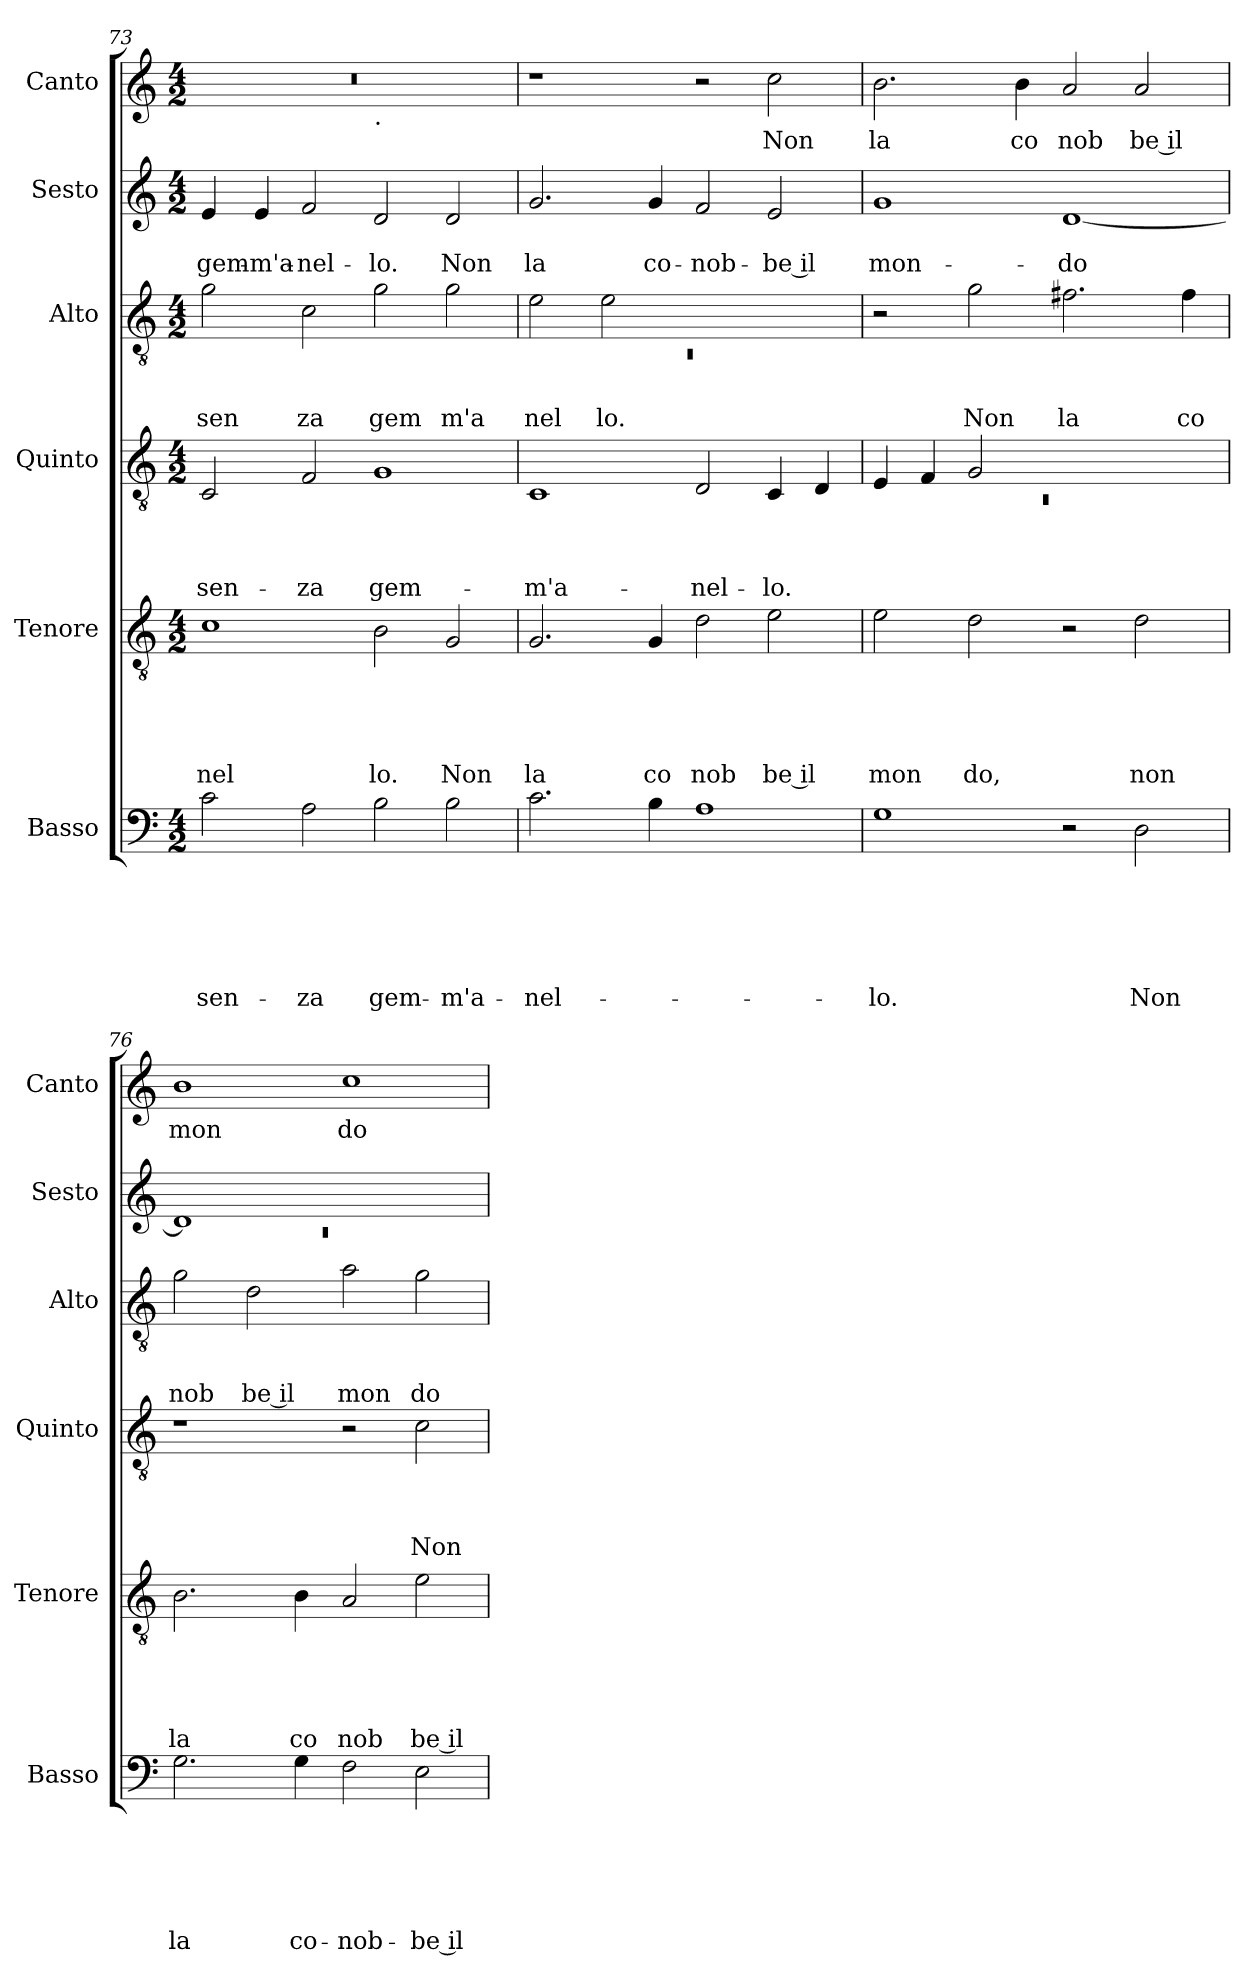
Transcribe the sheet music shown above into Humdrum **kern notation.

**kern	**text	**text	**text	**text	**text	**text	**kern	**text	**text	**text	**text	**text	**kern	**text	**text	**text	**text	**kern	**text	**text	**text	**kern	**text	**text	**kern	**text
*part6	*part6	*part6	*part6	*part6	*part6	*part6	*part5	*part5	*part5	*part5	*part5	*part5	*part4	*part4	*part4	*part4	*part4	*part3	*part3	*part3	*part3	*part2	*part2	*part2	*part1	*part1
*staff6	*staff6	*staff6	*staff6	*staff6	*staff6	*staff6	*staff5	*staff5	*staff5	*staff5	*staff5	*staff5	*staff4	*staff4	*staff4	*staff4	*staff4	*staff3	*staff3	*staff3	*staff3	*staff2	*staff2	*staff2	*staff1	*staff1
*I"Basso	*	*	*	*	*	*	*I"Tenore	*	*	*	*	*	*I"Quinto	*	*	*	*	*I"Alto	*	*	*	*I"Sesto	*	*	*I"Canto	*
*I'Basso	*	*	*	*	*	*	*I'Tenore	*	*	*	*	*	*I'Quinto	*	*	*	*	*I'Alto	*	*	*	*I'Sesto	*	*	*I'Canto	*
*clefF4	*	*	*	*	*	*	*clefGv2	*	*	*	*	*	*clefGv2	*	*	*	*	*clefGv2	*	*	*	*clefG2	*	*	*clefG2	*
*k[]	*	*	*	*	*	*	*k[]	*	*	*	*	*	*k[]	*	*	*	*	*k[]	*	*	*	*k[]	*	*	*k[]	*
*C:	*	*	*	*	*	*	*C:	*	*	*	*	*	*C:	*	*	*	*	*C:	*	*	*	*C:	*	*	*C:	*
*M4/2	*	*	*	*	*	*	*M4/2	*	*	*	*	*	*M4/2	*	*	*	*	*M4/2	*	*	*	*M4/2	*	*	*M4/2	*
=73	=73	=73	=73	=73	=73	=73	=73	=73	=73	=73	=73	=73	=73	=73	=73	=73	=73	=73	=73	=73	=73	=73	=73	=73	=73	=73
!	!	!	!	!	!	!LO:LY:b	!	!	!	!	!	!LO:LY:b	!	!	!	!	!LO:LY:b	!	!	!	!LO:LY:b	!	!	!LO:LY:b	!	!
*	*	*	*	*	*	*	*	*	*	*	*	*	*	*	*	*	*	*	*	*	*	*	*	*	*^	*
2c\	.	.	.	.	.	sen-	1c	.	.	.	.	nel	2C/	.	.	.	sen-	2g\	.	.	sen	4e/	.	gem-	0r	1ryy	.
!	!	!	!	!	!	!	!	!	!	!	!	!	!	!	!	!	!	!	!	!	!	!	!	!LO:LY:b	!	!	!
.	.	.	.	.	.	.	.	.	.	.	.	.	.	.	.	.	.	.	.	.	.	4e/	.	-m'a-	.	.	.
!	!	!	!	!	!	!LO:LY:b	!	!	!	!	!	!	!	!	!	!	!LO:LY:b	!	!	!	!LO:LY:b	!	!	!LO:LY:b	!	!	!
2A\	.	.	.	.	.	-za	.	.	.	.	.	.	2F/	.	.	.	-za	2c\	.	.	za	2f/	.	-nel-	.	.	.
!	!	!	!	!	!	!	!	!	!	!	!	!	!	!	!	!	!	!	!	!	!	!	!	!	!	!LO:TX:b:t=.	!
!	!	!	!	!	!	!LO:LY:b	!	!	!	!	!	!LO:LY:b	!	!	!	!	!LO:LY:b	!	!	!	!LO:LY:b	!	!	!LO:LY:b	!	!	!
2B\	.	.	.	.	.	gem-	2B\	.	.	.	.	lo.	1G	.	.	.	gem-	2g\	.	.	gem	2d/	.	-lo.	.	1ryy	.
!	!	!	!	!	!	!LO:LY:b	!	!	!	!	!	!LO:LY:b	!	!	!	!	!	!	!	!	!LO:LY:b	!	!	!LO:LY:b	!	!	!
2B\	.	.	.	.	.	-m'a-	2G/	.	.	.	.	Non	.	.	.	.	.	2g\	.	.	m'a	2d/	.	Non	.	.	.
=74	=74	=74	=74	=74	=74	=74	=74	=74	=74	=74	=74	=74	=74	=74	=74	=74	=74	=74	=74	=74	=74	=74	=74	=74	=74	=74	=74
*	*	*	*	*	*	*	*	*	*	*	*	*	*	*	*	*	*	*^	*	*	*	*	*	*	*	*	*
!	!	!	!	!	!	!LO:LY:b	!	!	!	!	!	!LO:LY:b	!	!	!	!	!LO:LY:b	!	!LO:N:vis=1	!	!	!LO:LY:b	!	!	!LO:LY:b	!	!	!
*	*	*	*	*	*	*	*	*	*	*	*	*	*	*	*	*	*	*	*	*	*	*	*	*	*	*v	*v	*
2.c\	.	.	.	.	.	-nel-	2.G/	.	.	.	.	la	1C	.	.	.	-m'a-	2e\	0rC	.	.	nel	2.g/	.	la	1r	.
!	!	!	!	!	!	!	!	!	!	!	!	!	!	!	!	!	!	!	!	!	!	!LO:LY:b	!	!	!	!	!
.	.	.	.	.	.	.	.	.	.	.	.	.	.	.	.	.	.	2e\	.	.	.	lo.	.	.	.	.	.
!	!	!	!	!	!	!	!	!	!	!	!	!LO:LY:b	!	!	!	!	!	!	!	!	!	!	!	!	!LO:LY:b	!	!
4B\	.	.	.	.	.	.	4G/	.	.	.	.	co	.	.	.	.	.	.	.	.	.	.	4g/	.	co-	.	.
!	!	!	!	!	!	!	!	!	!	!	!	!LO:LY:b	!	!	!	!	!LO:LY:b	!	!	!	!	!	!	!	!LO:LY:b	!	!
1A	.	.	.	.	.	.	2d\	.	.	.	.	nob	2D/	.	.	.	-nel-	1ryy	.	.	.	.	2f/	.	-nob-	2r	.
!	!	!	!	!	!	!	!	!	!	!	!	!LO:LY:b:rj	!	!	!	!	!LO:LY:b	!	!	!	!	!	!	!	!LO:LY:b:rj	!	!LO:LY:b
.	.	.	.	.	.	.	2e\	.	.	.	.	be il	4C/	.	.	.	-lo.	.	.	.	.	.	2e/	.	-be il	2cc\	Non
.	.	.	.	.	.	.	.	.	.	.	.	.	4D/	.	.	.	.	.	.	.	.	.	.	.	.	.	.
*	*	*	*	*	*	*	*	*	*	*	*	*	*	*	*	*	*	*v	*v	*	*	*	*	*	*	*	*
=75	=75	=75	=75	=75	=75	=75	=75	=75	=75	=75	=75	=75	=75	=75	=75	=75	=75	=75	=75	=75	=75	=75	=75	=75	=75	=75
*	*	*	*	*	*	*	*	*	*	*	*	*	*^	*	*	*	*	*	*	*	*	*	*	*	*	*
!	!	!	!	!	!	!LO:LY:b	!	!	!	!	!	!LO:LY:b	!	!LO:N:vis=1	!	!	!	!	!	!	!	!	!	!	!LO:LY:b	!	!LO:LY:b
1G	.	.	.	.	.	-lo.	2e\	.	.	.	.	mon	4E/	0rC	.	.	.	.	2r	.	.	.	1g	.	mon-	2.b\	la
.	.	.	.	.	.	.	.	.	.	.	.	.	4F/	.	.	.	.	.	.	.	.	.	.	.	.	.	.
!	!	!	!	!	!	!	!	!	!	!	!	!LO:LY:b	!	!	!	!	!	!	!	!	!	!LO:LY:b	!	!	!	!	!
.	.	.	.	.	.	.	2d\	.	.	.	.	do,	2G/	.	.	.	.	.	2g\	.	.	Non	.	.	.	.	.
!	!	!	!	!	!	!	!	!	!	!	!	!	!	!	!	!	!	!	!	!	!	!	!	!	!	!	!LO:LY:b
.	.	.	.	.	.	.	.	.	.	.	.	.	.	.	.	.	.	.	.	.	.	.	.	.	.	4b\	co
!	!	!	!	!	!	!	!	!	!	!	!	!	!	!	!	!	!	!	!	!	!	!LO:LY:b	!	!	!LO:LY:b	!	!LO:LY:b
2r	.	.	.	.	.	.	2r	.	.	.	.	.	1ryy	.	.	.	.	.	2.f#X\	.	.	la	[<1d	.	-do	2a/	nob
!	!	!	!	!	!	!LO:LY:b	!	!	!	!	!	!LO:LY:b	!	!	!	!	!	!	!	!	!	!	!	!	!	!	!LO:LY:b:rj
2D\	.	.	.	.	.	Non	2d\	.	.	.	.	non	.	.	.	.	.	.	.	.	.	.	.	.	.	2a/	be il
!	!	!	!	!	!	!	!	!	!	!	!	!	!	!	!	!	!	!	!	!	!	!LO:LY:b	!	!	!	!	!
.	.	.	.	.	.	.	.	.	.	.	.	.	.	.	.	.	.	.	4f#\	.	.	co	.	.	.	.	.
*	*	*	*	*	*	*	*	*	*	*	*	*	*v	*v	*	*	*	*	*	*	*	*	*	*	*	*	*
=76	=76	=76	=76	=76	=76	=76	=76	=76	=76	=76	=76	=76	=76	=76	=76	=76	=76	=76	=76	=76	=76	=76	=76	=76	=76	=76
*	*	*	*	*	*	*	*	*	*	*	*	*	*	*	*	*	*	*	*	*	*	*^	*	*	*	*
!	!	!	!	!	!	!LO:LY:b	!	!	!	!	!	!LO:LY:b	!	!	!	!	!	!	!	!	!LO:LY:b	!	!LO:N:vis=1	!	!	!	!LO:LY:b
2.G\	.	.	.	.	.	la	2.B\	.	.	.	.	la	1r	.	.	.	.	2g\	.	.	nob	1d]	0rc	.	.	1b	mon
!	!	!	!	!	!	!	!	!	!	!	!	!	!	!	!	!	!	!	!	!	!LO:LY:b:rj	!	!	!	!	!	!
.	.	.	.	.	.	.	.	.	.	.	.	.	.	.	.	.	.	2d\	.	.	be il	.	.	.	.	.	.
!	!	!	!	!	!	!LO:LY:b	!	!	!	!	!	!LO:LY:b	!	!	!	!	!	!	!	!	!	!	!	!	!	!	!
4G\	.	.	.	.	.	co-	4B\	.	.	.	.	co	.	.	.	.	.	.	.	.	.	.	.	.	.	.	.
!	!	!	!	!	!	!LO:LY:b	!	!	!	!	!	!LO:LY:b	!	!	!	!	!	!	!	!	!LO:LY:b	!	!	!	!	!	!LO:LY:b
2F\	.	.	.	.	.	-nob-	2A/	.	.	.	.	nob	2r	.	.	.	.	2a\	.	.	mon	1ryy	.	.	.	1cc	do
!	!	!	!	!	!	!LO:LY:b:rj	!	!	!	!	!	!LO:LY:b:rj	!	!	!	!	!LO:LY:b	!	!	!	!LO:LY:b	!	!	!	!	!	!
2E\	.	.	.	.	.	-be il	2e\	.	.	.	.	be il	2c\	.	.	.	Non	2g\	.	.	do	.	.	.	.	.	.
*	*	*	*	*	*	*	*	*	*	*	*	*	*	*	*	*	*	*	*	*	*	*v	*v	*	*	*	*
=	=	=	=	=	=	=	=	=	=	=	=	=	=	=	=	=	=	=	=	=	=	=	=	=	=	=
*-	*-	*-	*-	*-	*-	*-	*-	*-	*-	*-	*-	*-	*-	*-	*-	*-	*-	*-	*-	*-	*-	*-	*-	*-	*-	*-
